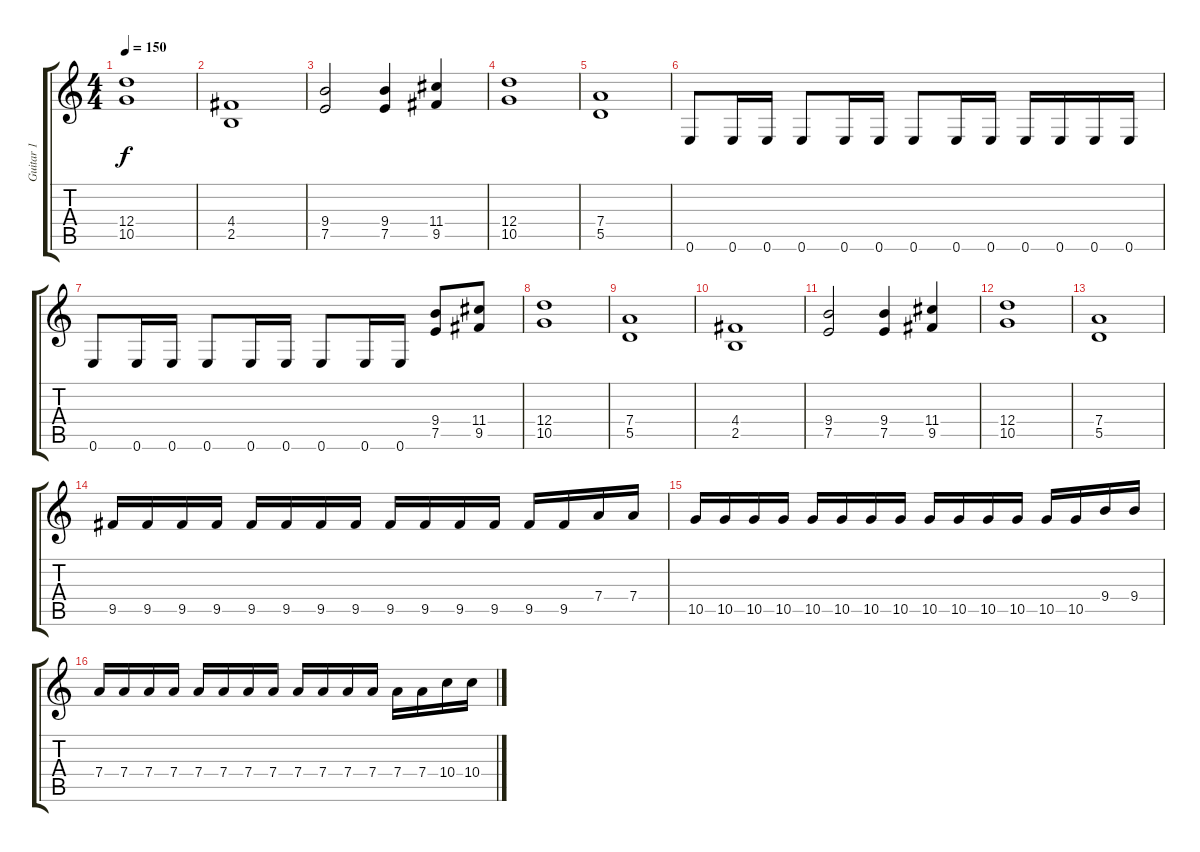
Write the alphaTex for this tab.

\track ("Guitar 1" "Guitar 1") {instrument distortionguitar}
\staff {score tabs}
\tuning (E4 B3 G3 D3 A2 E2) {hide}
\ts (4 4)
\tempo 150
\clef g2
\ks c
(12.4 10.5).1{dy f} |
(4.4 2.5).1 |
(9.4 7.5).2 (9.4 7.5).4 (11.4 9.5).4 |
(12.4 10.5).1 |
(7.4 5.5).1 |
0.6.8 0.6.16 0.6.16 0.6.8 0.6.16 0.6.16 0.6.8 0.6.16 0.6.16 0.6.16 0.6.16 0.6.16 0.6.16 |
0.6.8 0.6.16 0.6.16 0.6.8 0.6.16 0.6.16 0.6.8 0.6.16 0.6.16 (9.4 7.5).8 (11.4 9.5).8 |
(12.4 10.5).1 |
(7.4 5.5).1 |
(4.4 2.5).1 |
(9.4 7.5).2 (9.4 7.5).4 (11.4 9.5).4 |
(12.4 10.5).1 |
(7.4 5.5).1 |
9.5.16 9.5.16 9.5.16 9.5.16 9.5.16 9.5.16 9.5.16 9.5.16 9.5.16 9.5.16 9.5.16 9.5.16 9.5.16 9.5.16 7.4.16 7.4.16 |
10.5.16 10.5.16 10.5.16 10.5.16 10.5.16 10.5.16 10.5.16 10.5.16 10.5.16 10.5.16 10.5.16 10.5.16 10.5.16 10.5.16 9.4.16 9.4.16 |
7.4.16 7.4.16 7.4.16 7.4.16 7.4.16 7.4.16 7.4.16 7.4.16 7.4.16 7.4.16 7.4.16 7.4.16 7.4.16 7.4.16 10.4.16 10.4.16
